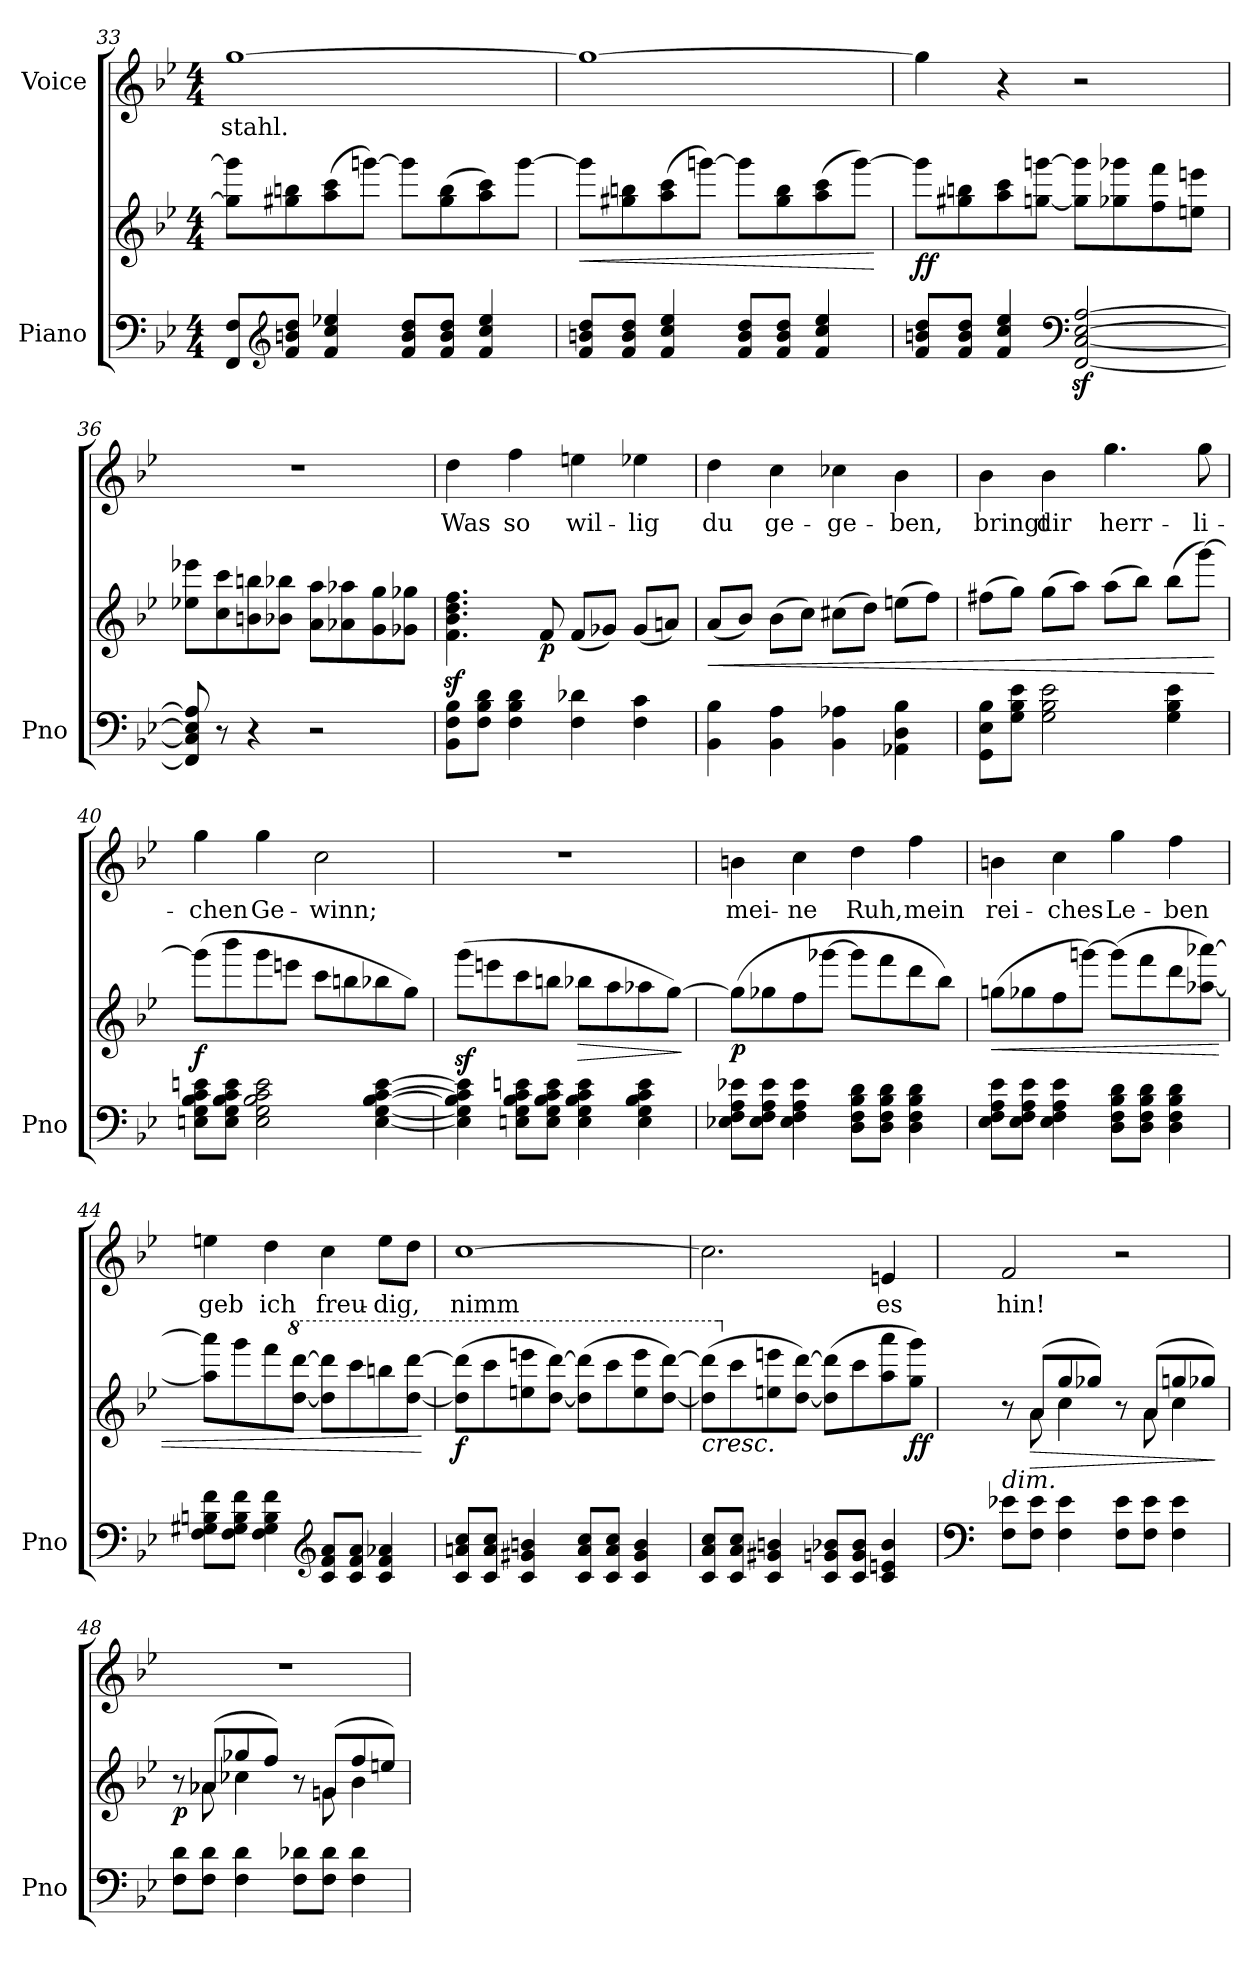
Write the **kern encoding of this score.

**kern	**kern	**dynam	**kern	**text
*part2	*part2	*part2	*part1	*part1
*staff3	*staff2	*staff2/3	*staff1	*staff1
*I"Piano	*	*	*I"Voice	*
*I'Pno	*	*	*	*
!!LO:LB:g=z
*clefF4	*clefG2	*	*clefG2	*
*k[b-e-]	*k[b-e-]	*	*k[b-e-]	*
*M4/4	*M4/4	*	*M4/4	*
=33	=33	=33	=33	=33
!	!	!LO:DY:b	!	!LO:LY:b
!	!	!LO:DY:n=1:b	!	!
8FF/ 8F/L	8gg\] 8ggg\]L	other-dynamics f	[1gg	-stahl.
*clefG2	*	*	*	*
8f/ 8bn/ 8dd/J	8gg#X\ 8bbn\	.	.	.
4f/ 4cc/ 4ee-X/	(8aa\ 8ccc\	.	.	.
.	[8gggn\J)	.	.	.
8f/ 8b/ 8dd/L	8ggg\L]	.	.	.
8f/ 8b/ 8dd/J	(8gg#\ 8bb\	.	.	.
4f/ 4cc/ 4ee-/	8aa\ 8ccc\)	.	.	.
.	[8ggg\J	.	.	.
=34	=34	=34	=34	=34
!	!	!LO:HP:b	!	!
8f/ 8bn/ 8dd/L	8ggg\L]	<	1gg_	.
8f/ 8b/ 8dd/J	8gg#X\ 8bbn\	.	.	.
4f/ 4cc/ 4ee-/	(8aa\ 8ccc\	.	.	.
.	[8gggn\J)	.	.	.
8f/ 8b/ 8dd/L	8ggg\L]	.	.	.
8f/ 8b/ 8dd/J	8gg#\ 8bb\	.	.	.
4f/ 4cc/ 4ee-/	(8aa\ 8ccc\	.	.	.
.	[8ggg\J)	.	.	.
.	.	[	.	.
=35	=35	=35	=35	=35
!	!	!LO:DY:b	!	!
8f/ 8bn/ 8dd/L	8ggg\L]	ff	4gg\]	.
8f/ 8b/ 8dd/J	8gg#X\ 8bbn\	.	.	.
4f/ 4cc/ 4ee-/	8aa\ 8ccc\	.	4r	.
.	[8ggn\ [8gggn\J	.	.	.
*clefF4	*	*	*	*
[2FF/z< [2C/z< [2E-/z< [2A/z<	8gg\] 8ggg\]L	.	2r	.
.	8gg-X\ 8ggg-X\	.	.	.
.	8ff\ 8fff\	.	.	.
.	8een\ 8eeen\J	.	.	.
=36	=36	=36	=36	=36
8FF/] 8C/] 8E-/] 8A/]	8ee-X\ 8eee-X\L	.	1r	.
8r	8cc\ 8ccc\	.	.	.
4r	8bn\ 8bbn\	.	.	.
.	8b-X\ 8bb-X\J	.	.	.
2r	8a\ 8aa\L	.	.	.
.	8a-X\ 8aa-X\	.	.	.
.	8g\ 8gg\	.	.	.
.	8g-X\ 8gg-X\J	.	.	.
!!LO:PB:g=z
=37	=37	=37	=37	=37
!	!	!	!	!LO:LY:b
8BB-\ 8F\ 8B-\L	4.f\z< 4.b-\z< 4.dd\z< 4.ff\z<	.	4dd\	Was
8F\ 8B-\ 8d\J	.	.	.	.
!	!	!	!	!LO:LY:b
4F\ 4B-\ 4d\	.	.	4ff\	so
!	!	!LO:DY:b	!	!
.	8f/	p	.	.
!	!	!	!	!LO:LY:b
4F\ 4d-X\	(8f/L	.	4een\	wil-
.	8g-X/J)	.	.	.
!	!	!	!	!LO:LY:b
4F\ 4c\	(8g-/L	.	4ee-X\	-lig
.	8an/J)	.	.	.
=38	=38	=38	=38	=38
!	!	!LO:HP:b	!	!LO:LY:b
4BB-\ 4B-\	(8a/L	<	4dd\	du
.	8b-/J)	.	.	.
!	!	!	!	!LO:LY:b
4BB-\ 4A\	(8b-\L	.	4cc\	ge-
.	8cc\J)	.	.	.
!	!	!	!	!LO:LY:b
4BB-\ 4A-X\	(8cc#X\L	.	4cc-X\	-ge-
.	8dd\J)	.	.	.
!	!	!	!	!LO:LY:b
4AA-X\ 4D\ 4B-\	(8een\L	.	4b-\	-ben,
.	8ff\J)	.	.	.
=39	=39	=39	=39	=39
!	!	!	!	!LO:LY:b
8GG\ 8E-\ 8B-\L	(8ff#X\L	.	4b-\	bringt
8G\ 8B-\ 8e-\J	8gg\J)	.	.	.
!	!	!	!	!LO:LY:b
2G\ 2B-\ 2e-\	(8gg\L	.	4b-\	dir
.	8aa\J)	.	.	.
!	!	!	!	!LO:LY:b
.	(8aa\L	.	4.gg\	herr-
.	8bb-\J)	.	.	.
4G\ 4B-\ 4e-\	(8bb-\L	.	.	.
!	!	!	!	!LO:LY:b
.	[8ggg\J)	.	8gg\	-li-
.	.	[	.	.
=40	=40	=40	=40	=40
!	!	!LO:DY:b	!	!LO:LY:b
8En\ 8G\ 8B-\ 8c\ 8en\L	(8ggg\L]	f	4gg\	-chen
8E\ 8G\ 8B-\ 8c\ 8e\J	8bbb-\	.	.	.
!	!	!	!	!LO:LY:b
2E\ 2G\ 2B-\ 2c\ 2e\	8ggg\	.	4gg\	Ge-
.	8eeen\J	.	.	.
!	!	!	!	!LO:LY:b
.	8ccc\L	.	2cc\	-winn;
.	8bbn\	.	.	.
[4E\ [4G\ [4B-\ [4c\ [4e\	8bb-X\	.	.	.
.	8gg\J)	.	.	.
!!LO:LB:g=z
=41	=41	=41	=41	=41
4En\] 4G\] 4B-\] 4c\] 4en\]	(8gggz<\L	.	1r	.
.	8eeen\	.	.	.
8E\ 8G\ 8B-\ 8c\ 8e\L	8ccc\	.	.	.
8E\ 8G\ 8B-\ 8c\ 8e\J	8bbn\J	.	.	.
!	!	!LO:HP:b	!	!
4E\ 4G\ 4B-\ 4c\ 4e\	8bb-X\L	>	.	.
.	8aa\	.	.	.
4E\ 4G\ 4B-\ 4c\ 4e\	8aa-X\	.	.	.
.	[8gg\J)	.	.	.
.	.	]	.	.
=42	=42	=42	=42	=42
!	!	!LO:DY:b	!	!LO:LY:b
8E-X\ 8F\ 8A\ 8e-X\L	(8gg\L]	p	4bn\	mei-
8E-\ 8F\ 8A\ 8e-\J	8gg-X\	.	.	.
!	!	!	!	!LO:LY:b
4E-\ 4F\ 4A\ 4e-\	8ff\	.	4cc\	-ne
.	[8ggg-X\J	.	.	.
!	!	!	!	!LO:LY:b
8D\ 8F\ 8B-\ 8d\L	8ggg-\L]	.	4dd\	Ruh,
8D\ 8F\ 8B-\ 8d\J	8fff\	.	.	.
!	!	!	!	!LO:LY:b
4D\ 4F\ 4B-\ 4d\	8ddd\	.	4ff\	mein
.	8bb-\J)	.	.	.
=43	=43	=43	=43	=43
!	!	!LO:HP:b	!	!LO:LY:b
8E-\ 8F\ 8A\ 8e-\L	(8ggn\L	<	4bn\	rei-
8E-\ 8F\ 8A\ 8e-\J	8gg-X\	.	.	.
!	!	!	!	!LO:LY:b
4E-\ 4F\ 4A\ 4e-\	8ff\	.	4cc\	-ches
.	[8gggn\J)	.	.	.
!	!	!	!	!LO:LY:b
8D\ 8F\ 8B-\ 8d\L	(8ggg\L]	.	4gg\	Le-
8D\ 8F\ 8B-\ 8d\J	8fff\	.	.	.
!	!	!	!	!LO:LY:b
4D\ 4F\ 4B-\ 4d\	8ddd\	.	4ff\	-ben
.	[8aa-X\ [8aaa-X\J)	.	.	.
=44	=44	=44	=44	=44
!	!	!	!	!LO:LY:b
8F\ 8G#X\ 8Bn\ 8f\L	8aa-\] 8aaa-\]L	.	4een\	geb
8F\ 8G#\ 8B\ 8f\J	8ggg\	.	.	.
!	!	!	!	!LO:LY:b
4F\ 4G#\ 4B\ 4f\	8fff\	.	4dd\	ich
*	*8va	*	*	*
.	[8ddd\ [8dddd\J	.	.	.
*clefG2	*	*	*	*
!	!	!	!	!LO:LY:b
8c/ 8f/ 8a/L	8ddd\] 8dddd\]L	.	4cc\	freu-
8c/ 8f/ 8a/J	8cccc\	.	.	.
!	!	!	!	!LO:LY:b
4c/ 4f/ 4a-X/	8bbbn\	.	8ee\L	-dig,
.	[8ddd\ [8dddd\J	.	8dd\J	.
.	.	[	.	.
!!LO:LB:g=z
=45	=45	=45	=45	=45
!	!	!LO:DY:b	!	!LO:LY:b
8c/ 8an/ 8cc/L	(8ddd\] 8dddd\]L	f	[1cc	nimm
8c/ 8a/ 8cc/J	8cccc\	.	.	.
4c/ 4g#X/ 4bn/	8eeen\ 8eeeen\	.	.	.
.	[8ddd\ [8dddd\J)	.	.	.
8c/ 8a/ 8cc/L	(8ddd\] 8dddd\]L	.	.	.
8c/ 8a/ 8cc/J	8cccc\	.	.	.
4c/ 4g#/ 4b/	8eee\ 8eeee\	.	.	.
.	[8ddd\ [8dddd\J)	.	.	.
=46	=46	=46	=46	=46
!	!	!LO:HP:b	!	!
8c/ 8a/ 8cc/L	(8ddd\] 8dddd\]L	<	2.cc\]	.
*	*X8va	*	*	*
8c/ 8a/ 8cc/J	8ccc\	.	.	.
4c/ 4g#X/ 4bn/	8een\ 8eeen\	.	.	.
.	[8dd\ [8ddd\J)	.	.	.
8c/ 8gn/ 8b-X/L	(8dd\] 8ddd\]L	.	.	.
8c/ 8g/ 8b-/J	8ccc\	.	.	.
!	!	!	!	!LO:LY:b
4c/ 4en/ 4b-/	8aa\ 8aaa\	.	4en/	es
!	!	!LO:DY:b	!	!
.	8gg\ 8ggg\J)	ff	.	.
.	.	[	.	.
=47	=47	=47	=47	=47
*clefF4	*	*	*	*
*	*^	*	*	*
!	!LO:TX:b:i:t=dim.	!	!	!	!
!	!	!	!	!	!LO:LY:b
8F\ 8e-X\L	8r	8ryy	.	2f/	hin!
!	!	!	!LO:HP:b	!	!
8F\ 8e-\J	(8a/L	8a\	>	.	.
4F\ 4e-\	8gg/	4cc\	.	.	.
.	8gg-X/J)	.	.	.	.
8F\ 8e-\L	8r	8ryy	.	2r	.
8F\ 8e-\J	(8a/L	8a\	.	.	.
4F\ 4e-\	8ggn/	4cc\	.	.	.
.	8gg-X/J)	.	.	.	.
*	*v	*v	*	*	*
.	.	]	.	.
=48	=48	=48	=48	=48
*	*^	*	*	*
!	!	!	!LO:DY:b	!	!
8F\ 8d\L	8r	8ryy	p	1r	.
8F\ 8d\J	(8a-X/L	8a-\	.	.	.
4F\ 4d\	8gg-X/	4cc-X\	.	.	.
.	8ff/J)	.	.	.	.
8F\ 8d-X\L	8r	8ryy	.	.	.
8F\ 8d-\J	(8gn/L	8g\	.	.	.
4F\ 4d-\	8ff/	4b-\	.	.	.
.	8een/J)	.	.	.	.
*	*v	*v	*	*	*
=	=	=	=	=
*-	*-	*-	*-	*-
